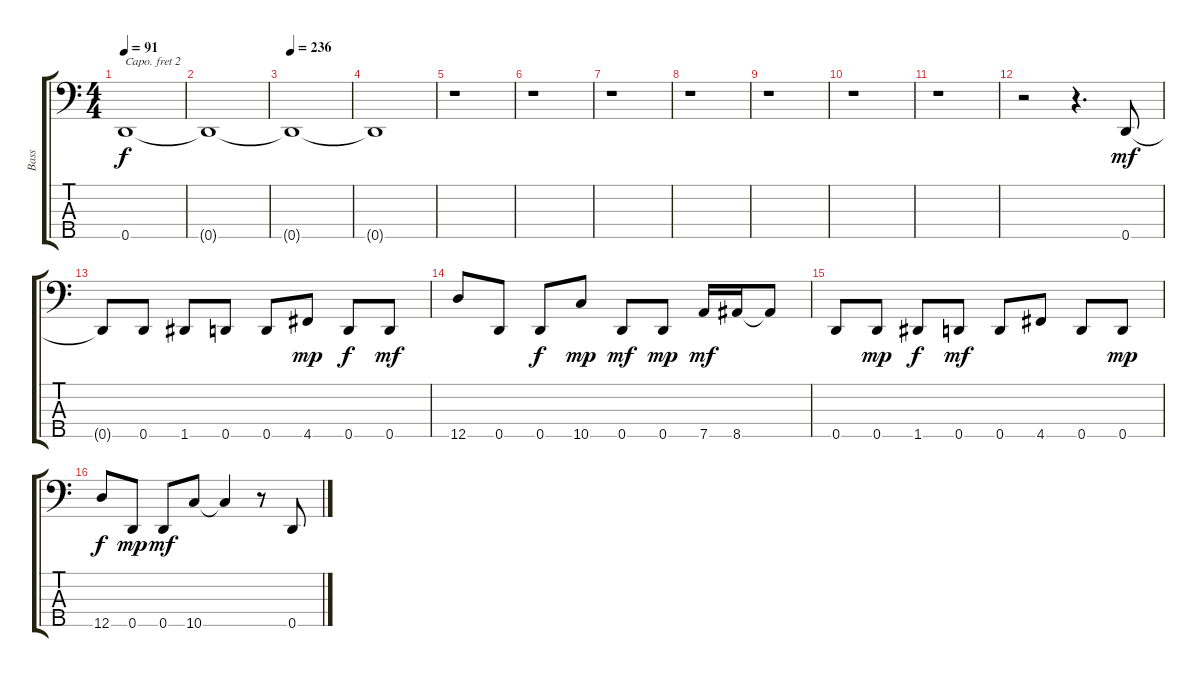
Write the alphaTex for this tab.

\track ("Bass" "Bass") {instrument electricbassfinger}
\staff {score tabs}
\capo 2
\tuning (A2 F2 C2 G1 C1) {hide}
\ts (4 4)
\tempo 91
\clef f4
\ks c
0.5{t}.1{dy f} |
0.5{t}.1 |
\tempo 236
0.5{t}.1 |
0.5{t}.1 |
r.1 |
r.1 |
r.1 |
r.1 |
r.1 |
r.1 |
r.1 |
r.2 r.4{d} 0.5.8{dy mf} |
0.5{t}.8 0.5.8 1.5.8 0.5.8 0.5.8 4.5.8{dy mp} 0.5.8{dy f} 0.5.8{dy mf} |
12.5.8 0.5.8 0.5.8{dy f} 10.5.8{dy mp} 0.5.8{dy mf} 0.5.8{dy mp} 7.5.16{dy mf} 8.5.16 8.5{t}.8 |
0.5.8 0.5.8{dy mp} 1.5.8{dy f} 0.5.8{dy mf} 0.5.8 4.5.8 0.5.8 0.5.8{dy mp} |
12.5.8{dy f} 0.5.8{dy mp} 0.5.8{dy mf} 10.5.8 10.5{t}.4 r.8 0.5.8
